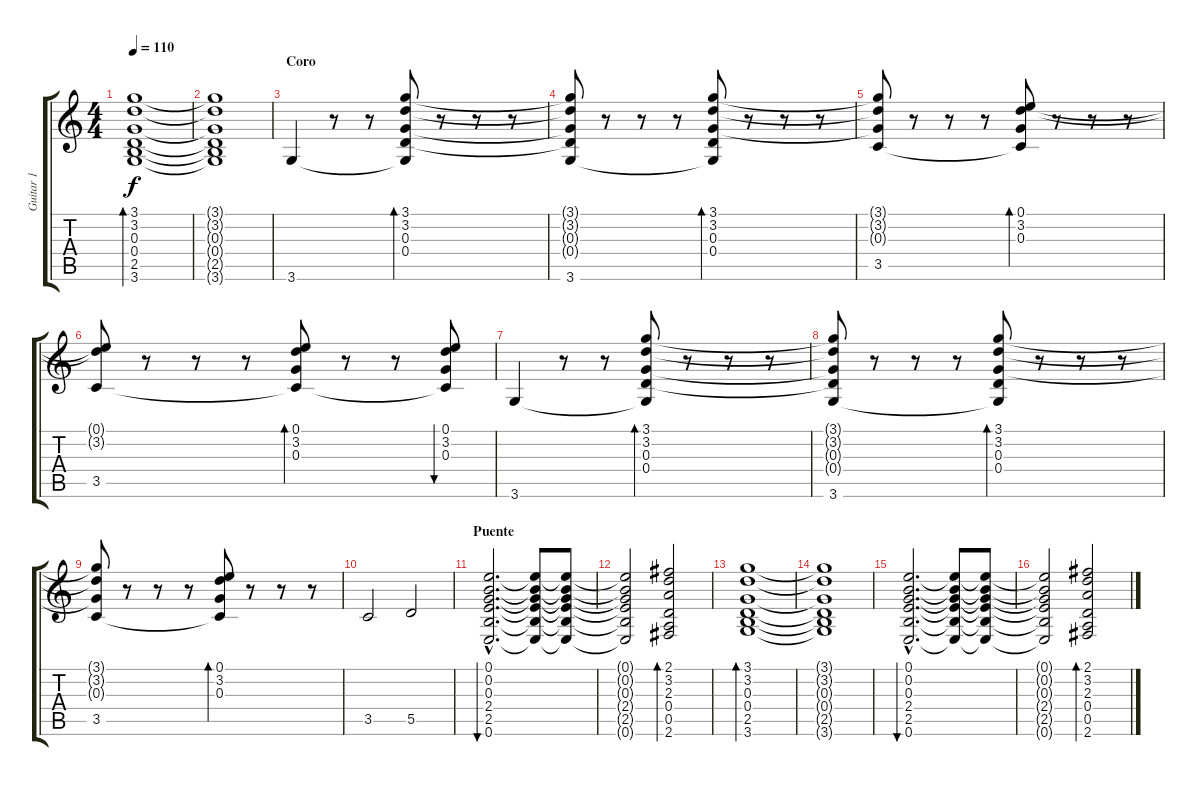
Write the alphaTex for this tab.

\track ("Guitar 1" "Guitar 1") {instrument acousticguitarsteel}
\staff {score tabs}
\tuning (E4 B3 G3 D3 A2 E2) {hide}
\ts (4 4)
\tempo 110
\clef g2
\ks c
(3.1 3.2 0.3 0.4 2.5 3.6).1{bd 60 dy f} |
(3.1{t} 3.2{t} 0.3{t} 0.4{t} 2.5{t} 3.6{t}).1 |
\section ("" "Coro")
3.6.4 r.8 r.8 (3.1 3.2 0.3 0.4 3.6{t}).8{bd 60} r.8 r.8 r.8 |
(3.1{t} 3.2{t} 0.3{t} 0.4{t} 3.6).8 r.8 r.8 r.8 (3.1 3.2 0.3 0.4 3.6{t}).8{bd 60} r.8 r.8 r.8 |
(3.1{t} 3.2{t} 0.3{t} 3.5).8 r.8 r.8 r.8 (0.1 3.2 0.3 3.5{t}).8{bd 60} r.8 r.8 r.8 |
(0.1{t} 3.2{t} 3.5).8 r.8 r.8 r.8 (0.1 3.2 0.3 3.5{t}).8{bd 60} r.8 r.8 (0.1 3.2 0.3 3.5{t}).8{bu 60} |
3.6.4 r.8 r.8 (3.1 3.2 0.3 0.4 3.6{t}).8{bd 60} r.8 r.8 r.8 |
(3.1{t} 3.2{t} 0.3{t} 0.4{t} 3.6).8 r.8 r.8 r.8 (3.1 3.2 0.3 0.4 3.6{t}).8{bd 60} r.8 r.8 r.8 |
(3.1{t} 3.2{t} 0.3{t} 3.5).8 r.8 r.8 r.8 (0.1 3.2 0.3 3.5{t}).8{bd 60} r.8 r.8 r.8 |
3.5.2 5.5.2 |
\section ("" "Puente")
(0.1{hac} 0.2{hac} 0.3{hac} 2.4{hac} 2.5{hac} 0.6{hac}).2{d bu 120} (0.1{t} 0.2{t} 0.3{t} 2.4{t} 2.5{t} 0.6{t}).8 (0.1{t} 0.2{t} 0.3{t} 2.4{t} 2.5{t} 0.6{t}).8 |
(0.1{t} 0.2{t} 0.3{t} 2.4{t} 2.5{t} 0.6{t}).2 (2.1 3.2 2.3 0.4 0.5 2.6).2{bd 60} |
(3.1 3.2 0.3 0.4 2.5 3.6).1{bd 60} |
(3.1{t} 3.2{t} 0.3{t} 0.4{t} 2.5{t} 3.6{t}).1 |
(0.1{hac} 0.2{hac} 0.3{hac} 2.4{hac} 2.5{hac} 0.6{hac}).2{d bu 120} (0.1{t} 0.2{t} 0.3{t} 2.4{t} 2.5{t} 0.6{t}).8 (0.1{t} 0.2{t} 0.3{t} 2.4{t} 2.5{t} 0.6{t}).8 |
(0.1{t} 0.2{t} 0.3{t} 2.4{t} 2.5{t} 0.6{t}).2 (2.1 3.2 2.3 0.4 0.5 2.6).2{bd 60}
